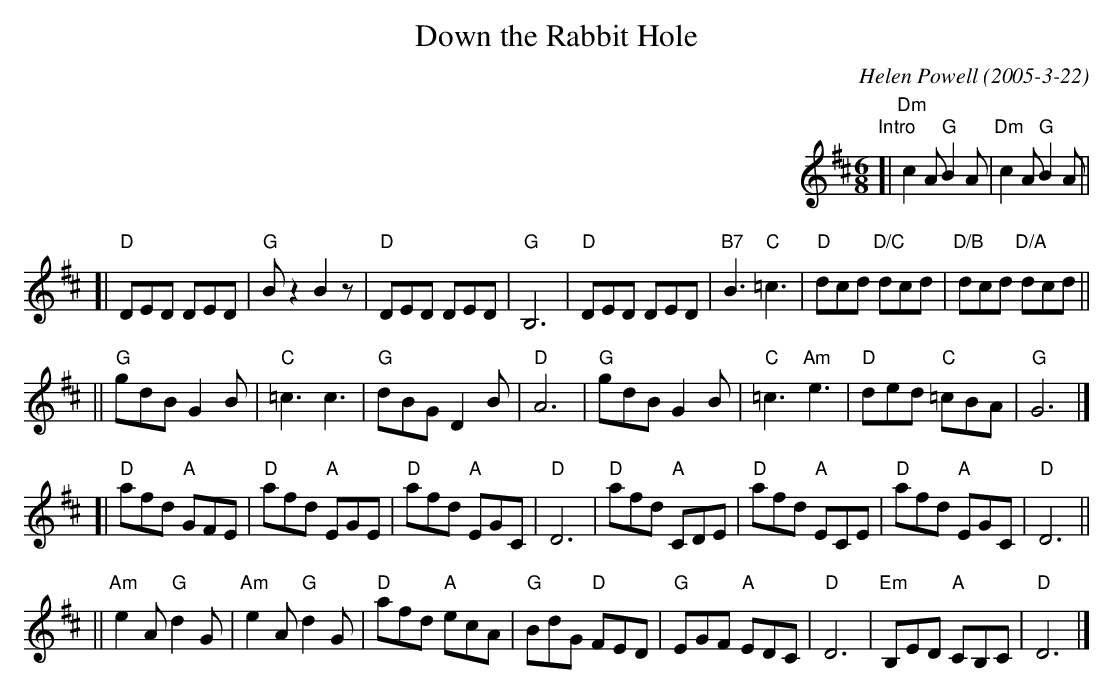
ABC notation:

X:1
T: Down the Rabbit Hole
C: Helen Powell (2005-3-22)
M: 6/8
L: 1/8
K: D
"Intro"[| "Dm"c2A "G"B2A | "Dm"c2A "G"B2A ||
[|"D"DED DED | "G"Bz2 B2z | "D"DED DED | "G"B,6 \
| "D"DED DED | "B7"B3 "C"=c3 | "D"dcd "D/C"dcd | "D/B"dcd "D/A"dcd ||
||"G"gdB G2B | "C"=c3 c3 | "G"dBG D2B | "D"A6 \
| "G"gdB G2B | "C"=c3 "Am"e3 | "D"ded "C"=cBA | "G"G6 |]
[|"D"afd "A"GFE | "D"afd "A"EGE | "D"afd "A"EGC | "D"D6 \
| "D"afd "A"CDE | "D"afd "A"ECE | "D"afd "A"EGC | "D"D6 ||
||"Am"e2A "G"d2G | "Am"e2A "G"d2G | "D"afd "A"ecA | "G"BdG "D"FED \
| "G"EGF "A"EDC | "D"D6 | "Em"B,ED "A"CB,C | "D"D6 |]
